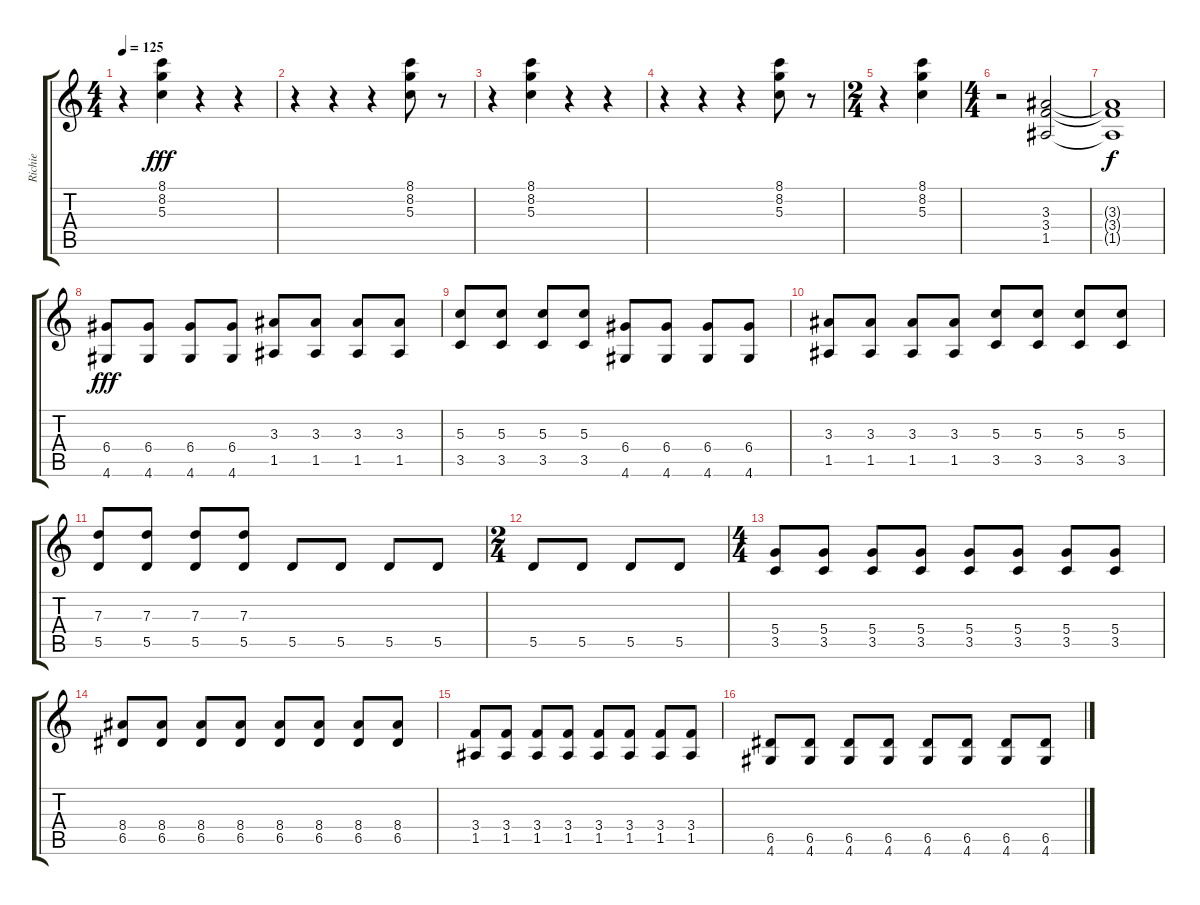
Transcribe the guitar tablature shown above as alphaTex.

\track ("Richie" "Richie") {instrument distortionguitar}
\staff {score tabs}
\tuning (E4 B3 G3 D3 A2 E2) {hide}
\ts (4 4)
\tempo 125
\clef g2
\ks c
r.4{dy fff} (8.1 8.2 5.3).4 r.4 r.4 |
r.4 r.4 r.4 (8.1 8.2 5.3).8{instrument electricguitarclean} r.8 |
r.4 (8.1 8.2 5.3).4 r.4 r.4 |
r.4 r.4 r.4 (8.1 8.2 5.3).8{instrument electricguitarclean} r.8 |
\ts (2 4)
r.4 (8.1 8.2 5.3).4 |
\ts (4 4)
r.2 (3.3 3.4 1.5).2{instrument distortionguitar} |
(3.3{t} 3.4{t} 1.5{t}).1{dy f} |
(6.4 4.6).8{dy fff} (6.4 4.6).8 (6.4 4.6).8 (6.4 4.6).8 (3.3 1.5).8 (3.3 1.5).8 (3.3 1.5).8 (3.3 1.5).8 |
(5.3 3.5).8 (5.3 3.5).8 (5.3 3.5).8 (5.3 3.5).8 (6.4 4.6).8 (6.4 4.6).8 (6.4 4.6).8 (6.4 4.6).8 |
(3.3 1.5).8 (3.3 1.5).8 (3.3 1.5).8 (3.3 1.5).8 (5.3 3.5).8 (5.3 3.5).8 (5.3 3.5).8 (5.3 3.5).8 |
(7.3 5.5).8 (7.3 5.5).8 (7.3 5.5).8 (7.3 5.5).8 5.5.8 5.5.8 5.5.8 5.5.8 |
\ts (2 4)
5.5.8 5.5.8 5.5.8 5.5.8 |
\ts (4 4)
(5.4 3.5).8 (5.4 3.5).8 (5.4 3.5).8 (5.4 3.5).8 (5.4 3.5).8 (5.4 3.5).8 (5.4 3.5).8 (5.4 3.5).8 |
(8.4 6.5).8 (8.4 6.5).8 (8.4 6.5).8 (8.4 6.5).8 (8.4 6.5).8 (8.4 6.5).8 (8.4 6.5).8 (8.4 6.5).8 |
(3.4 1.5).8 (3.4 1.5).8 (3.4 1.5).8 (3.4 1.5).8 (3.4 1.5).8 (3.4 1.5).8 (3.4 1.5).8 (3.4 1.5).8 |
(6.5 4.6).8 (6.5 4.6).8 (6.5 4.6).8 (6.5 4.6).8 (6.5 4.6).8 (6.5 4.6).8 (6.5 4.6).8 (6.5 4.6).8
